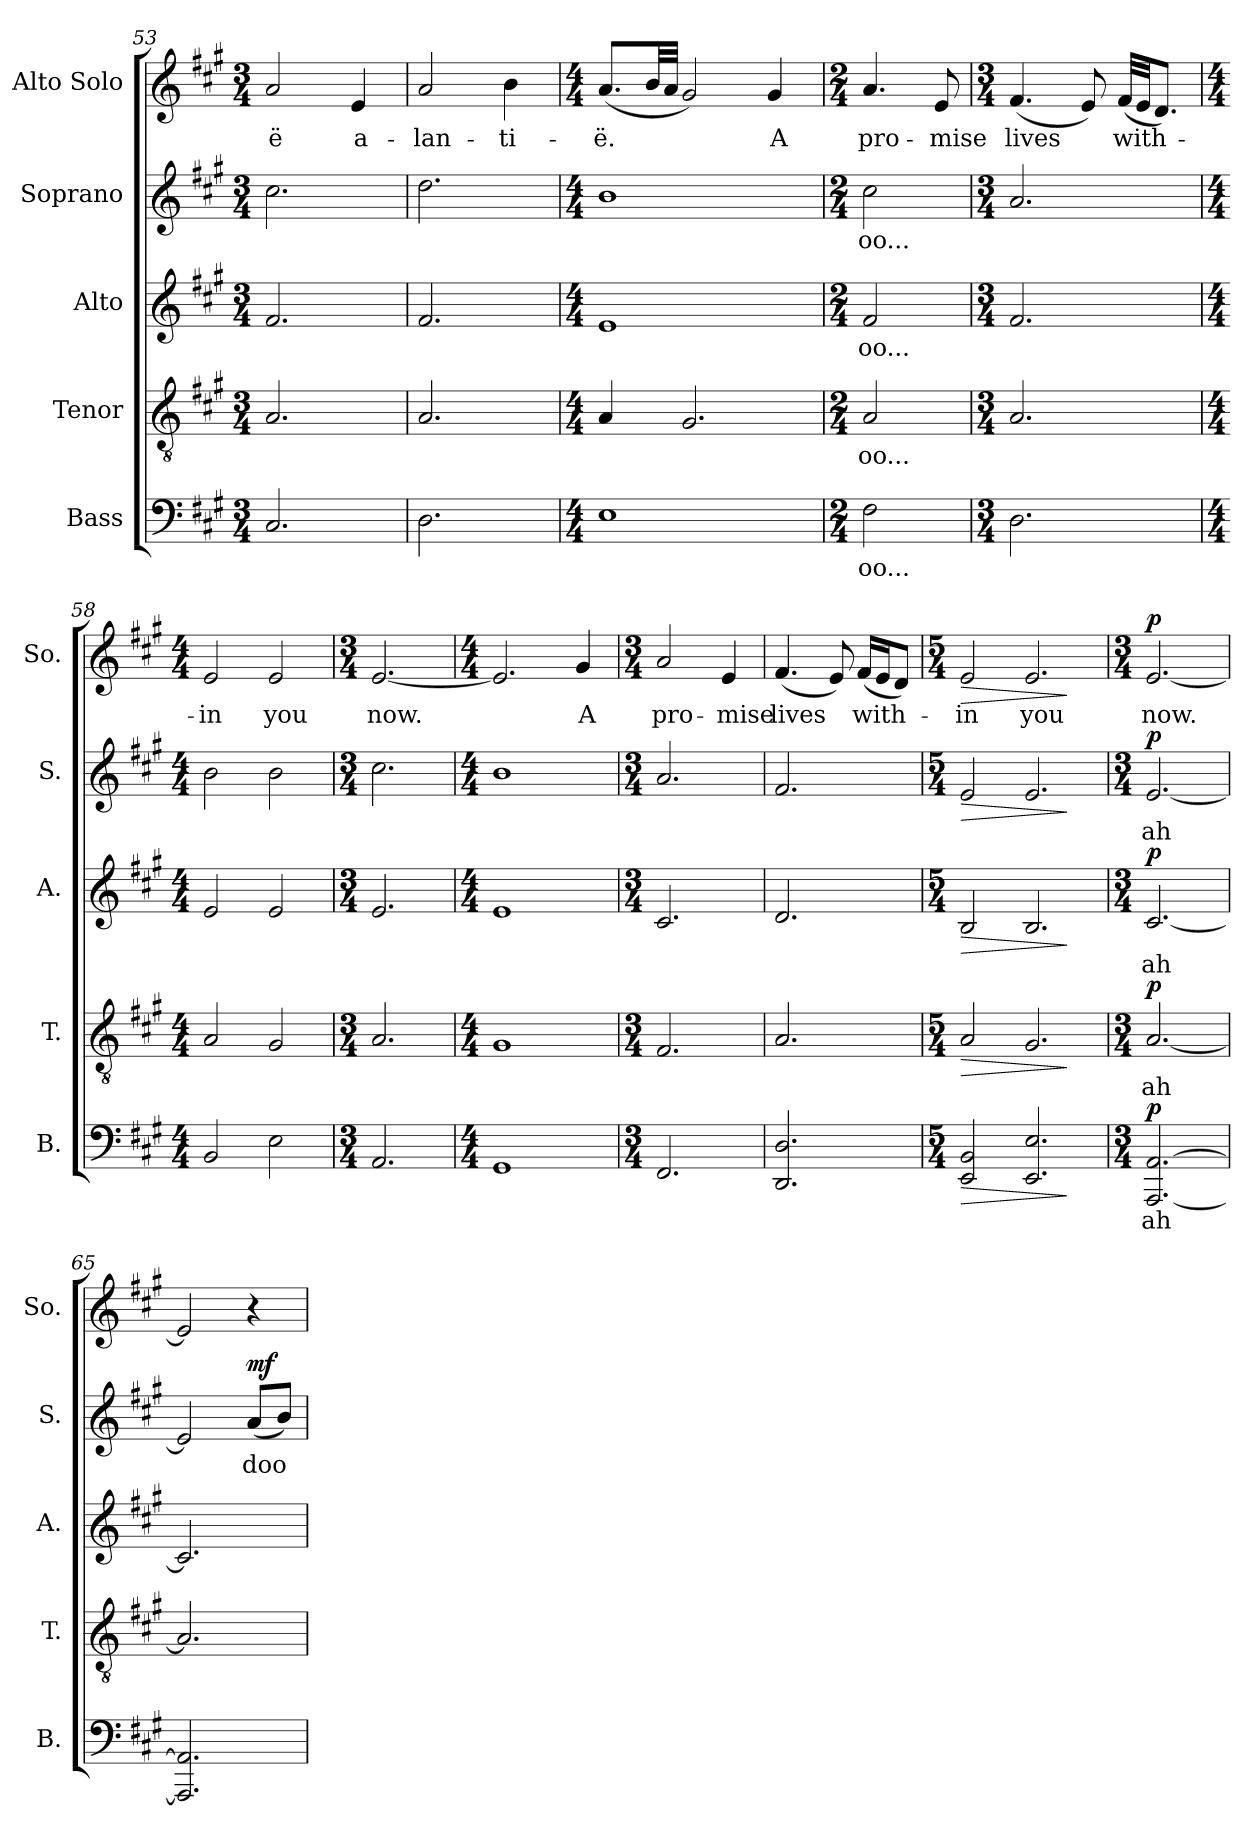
**kern	**text	**dynam	**kern	**text	**dynam	**kern	**text	**dynam	**kern	**text	**dynam	**kern	**text	**dynam
*part5	*part5	*part5	*part4	*part4	*part4	*part3	*part3	*part3	*part2	*part2	*part2	*part1	*part1	*part1
*staff5	*staff5	*staff5	*staff4	*staff4	*staff4	*staff3	*staff3	*staff3	*staff2	*staff2	*staff2	*staff1	*staff1	*staff1
*I"Bass	*	*	*I"Tenor	*	*	*I"Alto	*	*	*I"Soprano	*	*	*I"Alto Solo	*	*
*I'B.	*	*	*I'T.	*	*	*I'A.	*	*	*I'S.	*	*	*I'So.	*	*
*clefF4	*	*	*clefGv2	*	*	*clefG2	*	*	*clefG2	*	*	*clefG2	*	*
*k[f#c#g#]	*	*	*k[f#c#g#]	*	*	*k[f#c#g#]	*	*	*k[f#c#g#]	*	*	*k[f#c#g#]	*	*
*M3/4	*	*	*M3/4	*	*	*M3/4	*	*	*M3/4	*	*	*M3/4	*	*
=53	=53	=53	=53	=53	=53	=53	=53	=53	=53	=53	=53	=53	=53	=53
!	!	!	!	!	!	!	!	!	!	!	!	!	!LO:LY:b	!
2.C#/	.	.	2.A/	.	.	2.f#/	.	.	2.cc#\	.	.	2a/	-ë	.
!	!	!	!	!	!	!	!	!	!	!	!	!	!LO:LY:b	!
.	.	.	.	.	.	.	.	.	.	.	.	4e/	a-	.
=54	=54	=54	=54	=54	=54	=54	=54	=54	=54	=54	=54	=54	=54	=54
!	!	!	!	!	!	!	!	!	!	!	!	!	!LO:LY:b	!
2.D\	.	.	2.A/	.	.	2.f#/	.	.	2.dd\	.	.	2a/	-lan-	.
!	!	!	!	!	!	!	!	!	!	!	!	!	!LO:LY:b	!
.	.	.	.	.	.	.	.	.	.	.	.	4b\	-ti-	.
!!LO:LB:g=z
=55	=55	=55	=55	=55	=55	=55	=55	=55	=55	=55	=55	=55	=55	=55
*M4/4	*	*	*M4/4	*	*	*M4/4	*	*	*M4/4	*	*	*M4/4	*	*
!	!	!	!	!	!	!	!	!	!	!	!	!	!LO:LY:b	!
1E	.	.	4A/	.	.	1e	.	.	1b	.	.	(<8.a/L	-ë.	.
.	.	.	.	.	.	.	.	.	.	.	.	32b/LL	.	.
.	.	.	.	.	.	.	.	.	.	.	.	32a/JJJ	.	.
.	.	.	2.G#/	.	.	.	.	.	.	.	.	2g#/)	.	.
!	!	!	!	!	!	!	!	!	!	!	!	!	!LO:LY:b	!
.	.	.	.	.	.	.	.	.	.	.	.	4g#/	A	.
=56	=56	=56	=56	=56	=56	=56	=56	=56	=56	=56	=56	=56	=56	=56
*M2/4	*	*	*M2/4	*	*	*M2/4	*	*	*M2/4	*	*	*M2/4	*	*
!	!LO:LY:b	!	!	!LO:LY:b	!	!	!LO:LY:b	!	!	!LO:LY:b	!	!	!LO:LY:b	!
2F#\	oo...	.	2A/	oo...	.	2f#/	oo...	.	2cc#\	oo...	.	4.a/	pro-	.
!	!	!	!	!	!	!	!	!	!	!	!	!	!LO:LY:b	!
.	.	.	.	.	.	.	.	.	.	.	.	8e/	-mise	.
=57	=57	=57	=57	=57	=57	=57	=57	=57	=57	=57	=57	=57	=57	=57
*M3/4	*	*	*M3/4	*	*	*M3/4	*	*	*M3/4	*	*	*M3/4	*	*
!	!	!	!	!	!	!	!	!	!	!	!	!	!LO:LY:b	!
2.D\	.	.	2.A/	.	.	2.f#/	.	.	2.a/	.	.	(<4.f#/	lives	.
.	.	.	.	.	.	.	.	.	.	.	.	8e/)	.	.
!	!	!	!	!	!	!	!	!	!	!	!	!	!LO:LY:b	!
.	.	.	.	.	.	.	.	.	.	.	.	(<32f#/LLL	with-	.
.	.	.	.	.	.	.	.	.	.	.	.	32e/JJ	.	.
.	.	.	.	.	.	.	.	.	.	.	.	8.d/J)	.	.
=58	=58	=58	=58	=58	=58	=58	=58	=58	=58	=58	=58	=58	=58	=58
*M4/4	*	*	*M4/4	*	*	*M4/4	*	*	*M4/4	*	*	*M4/4	*	*
!	!	!	!	!	!	!	!	!	!	!	!	!	!LO:LY:b	!
2BB/	.	.	2A/	.	.	2e/	.	.	2b\	.	.	2e/	-in	.
!	!	!	!	!	!	!	!	!	!	!	!	!	!LO:LY:b	!
2E\	.	.	2G#/	.	.	2e/	.	.	2b\	.	.	2e/	you	.
=59	=59	=59	=59	=59	=59	=59	=59	=59	=59	=59	=59	=59	=59	=59
*M3/4	*	*	*M3/4	*	*	*M3/4	*	*	*M3/4	*	*	*M3/4	*	*
!	!	!	!	!	!	!	!	!	!	!	!	!	!LO:LY:b	!
2.AA/	.	.	2.A/	.	.	2.e/	.	.	2.cc#\	.	.	[2.e/	now.	.
=60	=60	=60	=60	=60	=60	=60	=60	=60	=60	=60	=60	=60	=60	=60
*M4/4	*	*	*M4/4	*	*	*M4/4	*	*	*M4/4	*	*	*M4/4	*	*
1GG#	.	.	1G#	.	.	1e	.	.	1b	.	.	2.e/]	.	.
!	!	!	!	!	!	!	!	!	!	!	!	!	!LO:LY:b	!
.	.	.	.	.	.	.	.	.	.	.	.	4g#/	A	.
=61	=61	=61	=61	=61	=61	=61	=61	=61	=61	=61	=61	=61	=61	=61
*M3/4	*	*	*M3/4	*	*	*M3/4	*	*	*M3/4	*	*	*M3/4	*	*
!	!	!	!	!	!	!	!	!	!	!	!	!	!LO:LY:b	!
2.FF#/	.	.	2.F#/	.	.	2.c#/	.	.	2.a/	.	.	2a/	pro-	.
!	!	!	!	!	!	!	!	!	!	!	!	!	!LO:LY:b	!
.	.	.	.	.	.	.	.	.	.	.	.	4e/	-mise	.
=62	=62	=62	=62	=62	=62	=62	=62	=62	=62	=62	=62	=62	=62	=62
!	!	!	!	!	!	!	!	!	!	!	!	!	!LO:LY:b	!
2.DD/ 2.D/	.	.	2.A/	.	.	2.d/	.	.	2.f#/	.	.	(<4.f#/	lives	.
.	.	.	.	.	.	.	.	.	.	.	.	8e/)	.	.
!	!	!	!	!	!	!	!	!	!	!	!	!	!LO:LY:b	!
.	.	.	.	.	.	.	.	.	.	.	.	(<16f#/LL	with-	.
.	.	.	.	.	.	.	.	.	.	.	.	16e/J	.	.
.	.	.	.	.	.	.	.	.	.	.	.	8d/J)	.	.
!!LO:PB:g=z
=63	=63	=63	=63	=63	=63	=63	=63	=63	=63	=63	=63	=63	=63	=63
*M5/4	*	*	*M5/4	*	*	*M5/4	*	*	*M5/4	*	*	*M5/4	*	*
!	!	!LO:HP:b	!	!	!LO:HP:b	!	!	!LO:HP:b	!	!	!LO:HP:b	!	!LO:LY:b	!LO:HP:b
2EE/ 2BB/	.	>	2A/	.	>	2B/	.	>	2e/	.	>	2e/	-in	>
!	!	!	!	!	!	!	!	!	!	!	!	!	!LO:LY:b	!
2.EE/ 2.E/	.	.	2.G#/	.	.	2.B/	.	.	2.e/	.	.	2.e/	you	.
.	.	]	.	.	]	.	.	]	.	.	]	.	.	]
=64	=64	=64	=64	=64	=64	=64	=64	=64	=64	=64	=64	=64	=64	=64
*M3/4	*	*	*M3/4	*	*	*M3/4	*	*	*M3/4	*	*	*M3/4	*	*
!	!LO:LY:b	!LO:DY:b	!	!LO:LY:b	!LO:DY:b	!	!LO:LY:b	!LO:DY:b	!	!LO:LY:b	!LO:DY:b	!	!LO:LY:b	!LO:DY:b
[2.AAA/ [2.AA/	ah	p	[2.A/	ah	p	[2.c#/	ah	p	[2.e/	ah	p	[2.e/	now.	p
=65	=65	=65	=65	=65	=65	=65	=65	=65	=65	=65	=65	=65	=65	=65
2.AAA/] 2.AA/]	.	.	2.A/]	.	.	2.c#/]	.	.	2e/]	.	.	2e/]	.	.
!	!	!	!	!	!	!	!	!	!	!LO:LY:b	!LO:DY:b	!	!	!
.	.	.	.	.	.	.	.	.	(<8a/L	doo	mf	4r	.	.
.	.	.	.	.	.	.	.	.	8b/J)	.	.	.	.	.
=	=	=	=	=	=	=	=	=	=	=	=	=	=	=
*-	*-	*-	*-	*-	*-	*-	*-	*-	*-	*-	*-	*-	*-	*-
